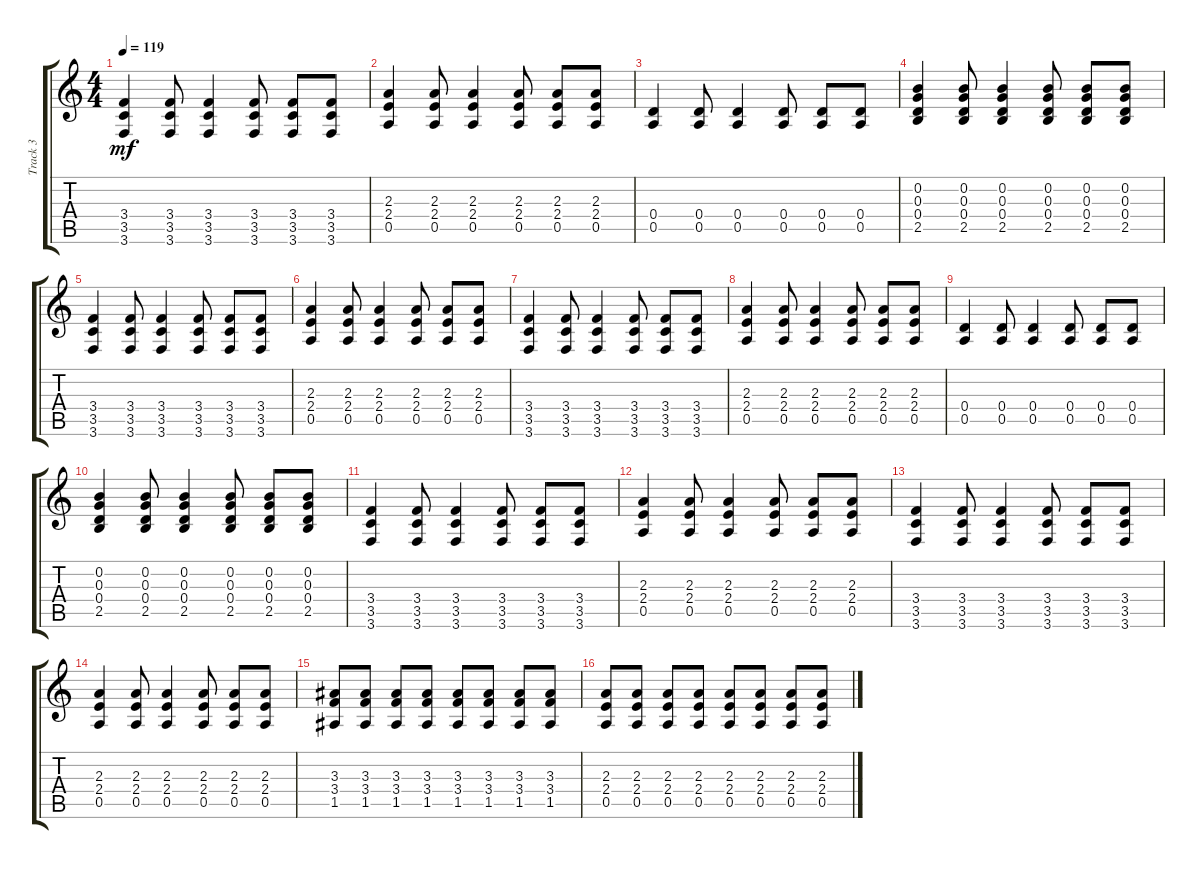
\track ("Track 3" "Track 3") {instrument overdrivenguitar}
\staff {score tabs}
\tuning (E4 B3 G3 D3 A2 D2) {hide}
\ts (4 4)
\tempo 119
\clef g2
\ks c
(3.4 3.5 3.6).4{dy mf} (3.4 3.5 3.6).8 (3.4 3.5 3.6).4 (3.4 3.5 3.6).8 (3.4 3.5 3.6).8 (3.4 3.5 3.6).8 |
(2.3 2.4 0.5).4 (2.3 2.4 0.5).8 (2.3 2.4 0.5).4 (2.3 2.4 0.5).8 (2.3 2.4 0.5).8 (2.3 2.4 0.5).8 |
(0.4 0.5).4 (0.4 0.5).8 (0.4 0.5).4 (0.4 0.5).8 (0.4 0.5).8 (0.4 0.5).8 |
(0.2 0.3 0.4 2.5).4 (0.2 0.3 0.4 2.5).8 (0.2 0.3 0.4 2.5).4 (0.2 0.3 0.4 2.5).8 (0.2 0.3 0.4 2.5).8 (0.2 0.3 0.4 2.5).8 |
(3.4 3.5 3.6).4 (3.4 3.5 3.6).8 (3.4 3.5 3.6).4 (3.4 3.5 3.6).8 (3.4 3.5 3.6).8 (3.4 3.5 3.6).8 |
(2.3 2.4 0.5).4 (2.3 2.4 0.5).8 (2.3 2.4 0.5).4 (2.3 2.4 0.5).8 (2.3 2.4 0.5).8 (2.3 2.4 0.5).8 |
(3.4 3.5 3.6).4 (3.4 3.5 3.6).8 (3.4 3.5 3.6).4 (3.4 3.5 3.6).8 (3.4 3.5 3.6).8 (3.4 3.5 3.6).8 |
(2.3 2.4 0.5).4 (2.3 2.4 0.5).8 (2.3 2.4 0.5).4 (2.3 2.4 0.5).8 (2.3 2.4 0.5).8 (2.3 2.4 0.5).8 |
(0.4 0.5).4 (0.4 0.5).8 (0.4 0.5).4 (0.4 0.5).8 (0.4 0.5).8 (0.4 0.5).8 |
(0.2 0.3 0.4 2.5).4 (0.2 0.3 0.4 2.5).8 (0.2 0.3 0.4 2.5).4 (0.2 0.3 0.4 2.5).8 (0.2 0.3 0.4 2.5).8 (0.2 0.3 0.4 2.5).8 |
(3.4 3.5 3.6).4 (3.4 3.5 3.6).8 (3.4 3.5 3.6).4 (3.4 3.5 3.6).8 (3.4 3.5 3.6).8 (3.4 3.5 3.6).8 |
(2.3 2.4 0.5).4 (2.3 2.4 0.5).8 (2.3 2.4 0.5).4 (2.3 2.4 0.5).8 (2.3 2.4 0.5).8 (2.3 2.4 0.5).8 |
(3.4 3.5 3.6).4 (3.4 3.5 3.6).8 (3.4 3.5 3.6).4 (3.4 3.5 3.6).8 (3.4 3.5 3.6).8 (3.4 3.5 3.6).8 |
(2.3 2.4 0.5).4 (2.3 2.4 0.5).8 (2.3 2.4 0.5).4 (2.3 2.4 0.5).8 (2.3 2.4 0.5).8 (2.3 2.4 0.5).8 |
(3.3 3.4 1.5).8 (3.3 3.4 1.5).8 (3.3 3.4 1.5).8 (3.3 3.4 1.5).8 (3.3 3.4 1.5).8 (3.3 3.4 1.5).8 (3.3 3.4 1.5).8 (3.3 3.4 1.5).8 |
(2.3 2.4 0.5).8 (2.3 2.4 0.5).8 (2.3 2.4 0.5).8 (2.3 2.4 0.5).8 (2.3 2.4 0.5).8 (2.3 2.4 0.5).8 (2.3 2.4 0.5).8 (2.3 2.4 0.5).8
